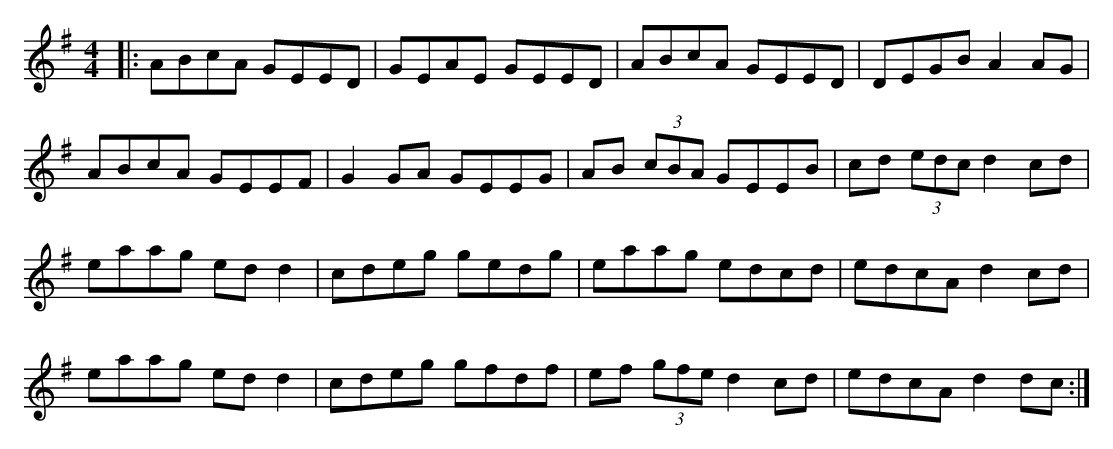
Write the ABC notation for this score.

X:1
M:4/4
K:G
|:ABcA GEED|GEAE GEED|ABcA GEED|DEGBA2AG|
ABcA GEEF|G2GA GEEG|AB (3cBA GEEB|cd (3edc d2cd|
eaag ed d2|cdeg gedg|eaag edcd|edcAd2cd|
eaag ed d2|cdeg gfdf|ef (3gfed2cd|edcA d2dc:|
